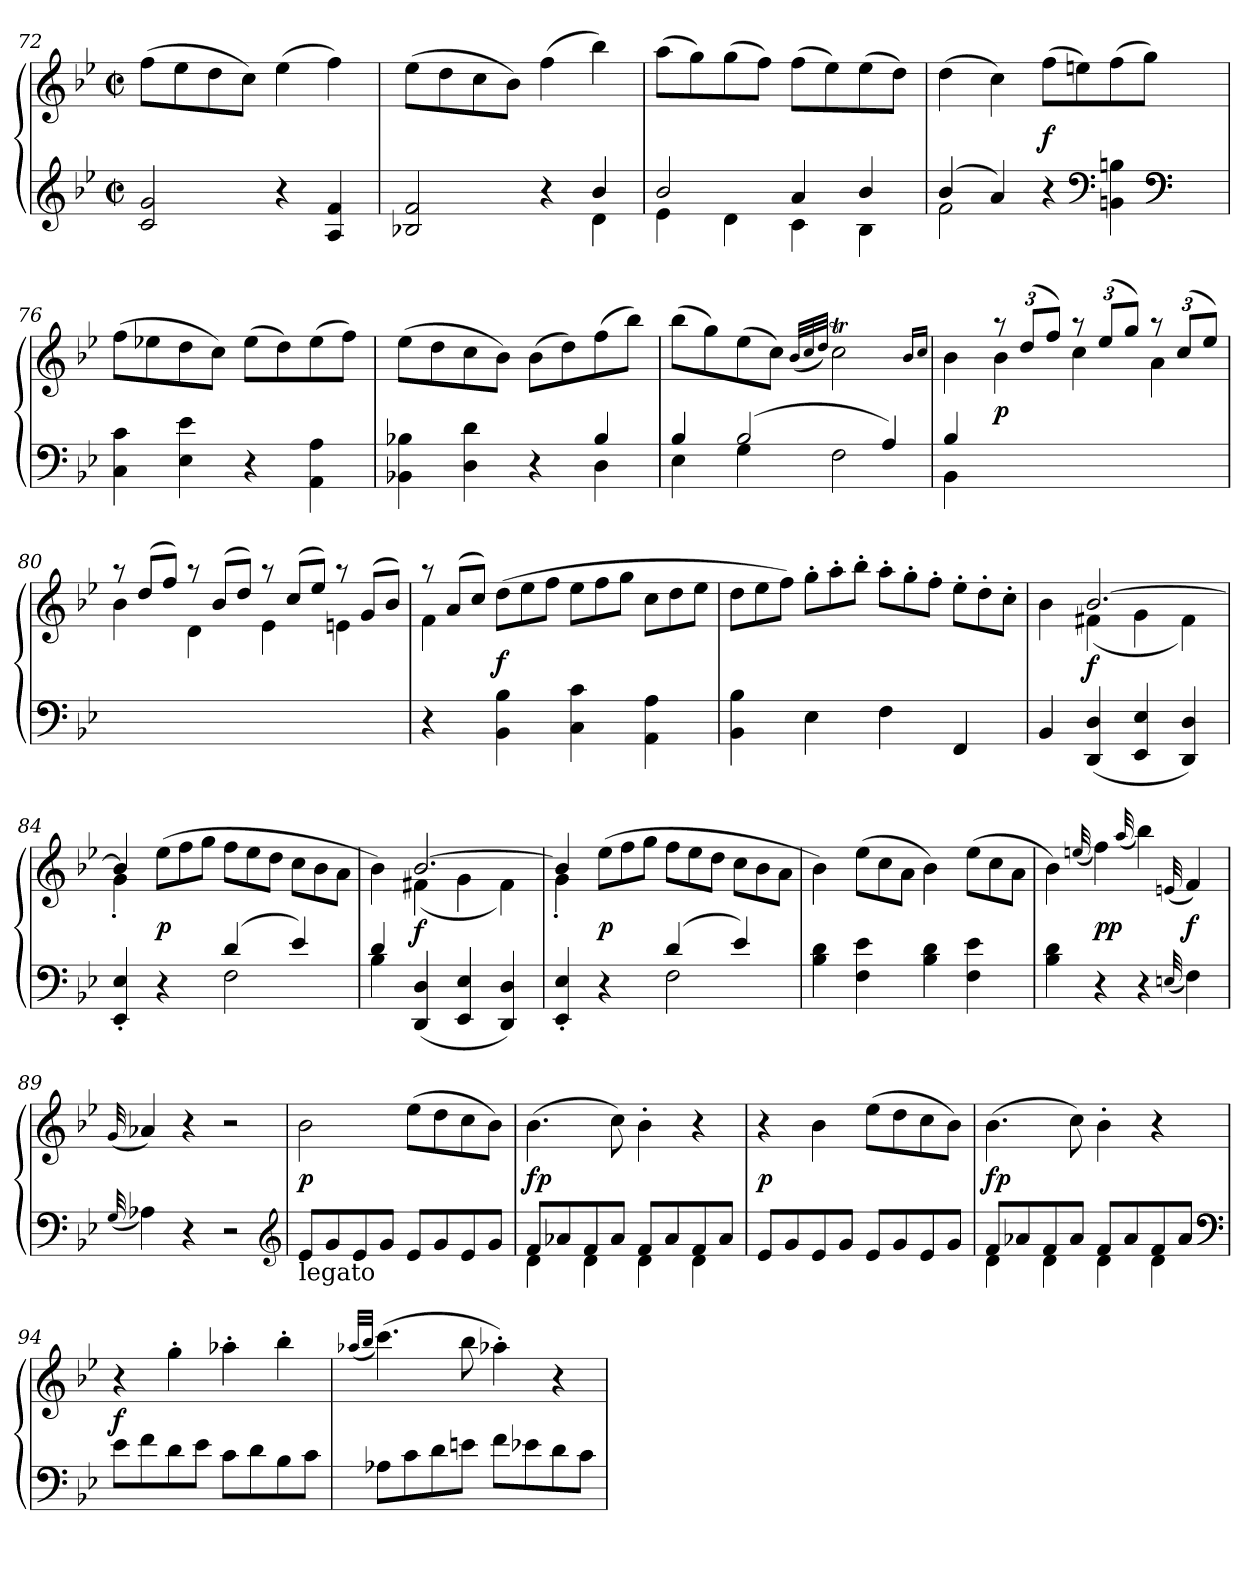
**kern	**kern	**dynam
*part1	*part1	*part1
*staff2	*staff1	*staff1/2
*clefG2	*clefG2	*
*k[b-e-]	*k[b-e-]	*
*B-:	*B-:	*
*M2/2	*M2/2	*
*met(c|)	*met(c|)	*
=72	=72	=72
2c 2g	(8ffL	.
.	8ee-	.
.	8dd	.
.	8ccJ)	.
4r	(4ee-	.
4A 4f	4ff)	.
=73	=73	=73
*^	*	*
2B-X 2f	2.ryy	(8ee-L	.
.	.	8dd	.
.	.	8cc	.
.	.	8b-J)	.
4r	.	(4ff	.
4b-	4d	4bb-)	.
=74	=74	=74	=74
2b-	4e-	(8aaL	.
.	.	8gg)	.
.	4d	(8gg	.
.	.	8ffJ)	.
4a	4c	(8ffL	.
.	.	8ee-)	.
4b-	4B-	(8ee-	.
.	.	8ddJ)	.
=75	=75	=75	=75
(4b-	2f	(4dd	.
4a)	.	4cc)	.
4r	2ryy	(8ffL	f
.	.	8een)	.
*clefF4	*	*	*
4BBn\ 4Bn\	.	(8ff	.
.	.	8ggJ)	.
*clefF4	*	*	*
4ryy	4ryy	4ryy	.
*v	*v	*	*
=76	=76	=76
4C 4c	(8ffL	.
.	8ee-X	.
4E- 4e-	8dd	.
.	8ccJ)	.
4r	(8ee-L	.
.	8dd)	.
4AA 4A	(8ee-	.
.	8ffJ)	.
!!LO:LB:g=z
=77	=77	=77
*^	*	*
2.ryy	4BB-X 4B-X	(8ee-L	.
.	.	8dd	.
.	4D 4d	8cc	.
.	.	8b-J)	.
.	4r	(8b-L	.
.	.	8dd)	.
4B-	4D	(8ff	.
.	.	8bb-J)	.
=78	=78	=78	=78
4B-	4E-	(8bb-L	.
.	.	8gg)	.
(2B-	4G	(8ee-	.
.	.	8ccJ)	.
.	.	(32qb-LLL	.
.	.	32qcc	.
.	.	32qddJJJ)	.
.	2F	2ccT	.
4A)	.	.	.
.	.	16qb-LL	.
.	.	16qccJJ	.
=79	=79	=79	=79
*	*	*^	*
4B-	4BB-	4ryy	4b-	.
*	*	*Xbrackettup	*	*
2.ryy	2.ryy	12raa	4b-	p
.	.	(12ddL	.	.
.	.	12ffJ)	.	.
.	.	12raa	4cc	.
.	.	(12ee-L	.	.
.	.	12ggJ)	.	.
.	.	12raa	4a	.
.	.	(12ccL	.	.
.	.	12ee-J)	.	.
*v	*v	*	*	*
=80	=80	=80	=80
*	*Xtuplet	*	*
1ryy	12raa	4b-	.
.	(12ddL	.	.
.	12ffJ)	.	.
.	12raa	4d	.
.	(12b-L	.	.
.	12ddJ)	.	.
.	12raa	4e-	.
.	(12ccL	.	.
.	12ee-J)	.	.
.	12raa	4en	.
.	(12gL	.	.
.	12b-J)	.	.
=81	=81	=81	=81
4r	12raa	4f	.
.	(12aL	.	.
.	12ccJ)	.	.
4BB- 4B-	2.ryy	(>12ddL	f
.	.	12ee-	.
.	.	12ffJ	.
4C 4c	.	12ee-L	.
.	.	12ff	.
.	.	12ggJ	.
4AA 4A	.	12ccL	.
.	.	12dd	.
.	.	12ee-J	.
*	*v	*v	*
=82	=82	=82
4BB- 4B-	12ddL	.
.	12ee-	.
.	12ffJ)	.
4E-	12gg'L	.
.	12aa'	.
.	12bb-'J	.
4F	12aa'L	.
.	12gg'	.
.	12ff'J	.
4FF	12ee-'L	.
.	12dd'	.
.	12cc'J	.
!!LO:LB:g=z
=83	=83	=83
*	*^	*
4BB-	4ryy	4b-	.
(4DD 4D	[2.b-	(4f#X	f
4EE- 4E-	.	4g	.
4DD 4D)	.	4f#)	.
=84	=84	=84	=84
*^	*	*	*
2ryy	4EE-' 4E-'	4b-]	4g'	.
.	4r	2.ryy	(12ee-L	p
.	.	.	12ff	.
.	.	.	12ggJ	.
(4d	2F	.	12ffL	.
.	.	.	12ee-	.
.	.	.	12ddJ	.
4e-)	.	.	12ccL	.
.	.	.	12b-	.
.	.	.	12aJ	.
=85	=85	=85	=85	=85
4d	4B-	4ryy	4b-)	.
(4DD 4D	2.ryy	[2.b-	(4f#X	f
4EE- 4E-	.	.	4g	.
4DD 4D)	.	.	4f#)	.
=86	=86	=86	=86	=86
2ryy	4EE-' 4E-'	4b-]	4g'	.
.	4r	2.ryy	(12ee-L	p
.	.	.	12ff	.
.	.	.	12ggJ	.
(4d	2F	.	12ffL	.
.	.	.	12ee-	.
.	.	.	12ddJ	.
4e-)	.	.	12ccL	.
.	.	.	12b-	.
.	.	.	12aJ	.
*v	*v	*	*	*
*	*v	*v	*
=87	=87	=87
4B- 4d	4b-)	.
4F 4e-	(12ee-L	.
.	12cc	.
.	12aJ	.
4B- 4d	4b-)	.
4F 4e-	(12ee-L	.
.	12cc	.
.	12aJ	.
=88	=88	=88
4B- 4d	4b-)	.
.	(32qqeen	.
4r	4ff)	pp
.	(32qqaa	.
4r	4bb-)	.
(32qqEn	(32qqen	.
4F)	4f)	f
=89	=89	=89
(32qqG	(32qqg	.
4A-X)	4a-X)	.
4r	4r	.
2r	2r	.
*clefG2	*	*
=90	=90	=90
!LO:TX:b:t=legato	!	!
8e-L	2b-	p
8g	.	.
8e-	.	.
8gJ	.	.
8e-L	(8ee-L	.
8g	8dd	.
8e-	8cc	.
8gJ	8b-J)	.
!!LO:LB:g=z
=91	=91	=91
*^	*	*
8fL	4d	(4.b-	fp
8a-X	.	.	.
8f	4d	.	.
8a-J	.	8cc)	.
8fL	4d	4b-'	.
8a-	.	.	.
8f	4d	4r	.
8a-J	.	.	.
*v	*v	*	*
=92	=92	=92
8e-L	4r	p
8g	.	.
8e-	4b-	.
8gJ	.	.
8e-L	(8ee-L	.
8g	8dd	.
8e-	8cc	.
8gJ	8b-J)	.
=93	=93	=93
*^	*	*
8fL	4d	(4.b-	fp
8a-X	.	.	.
8f	4d	.	.
8a-J	.	8cc)	.
8fL	4d	4b-'	.
8a-	.	.	.
8f	4d	4r	.
8a-J	.	.	.
*v	*v	*	*
*clefF4	*	*
=94	=94	=94
8e-L	4r	f
8f	.	.
8d	4gg'	.
8e-J	.	.
8cL	4aa-X'	.
8d	.	.
8B-	4bb-'	.
8cJ	.	.
=95	=95	=95
.	(32qaa-XLLL	.
.	32qbb-JJJ	.
8A-XL	(4.ccc)	.
8c	.	.
8d	.	.
8enJ	8bb-	.
8fL	4aa-X')	.
8e-X	.	.
8d	4r	.
8cJ	.	.
=	=	=
*-	*-	*-
